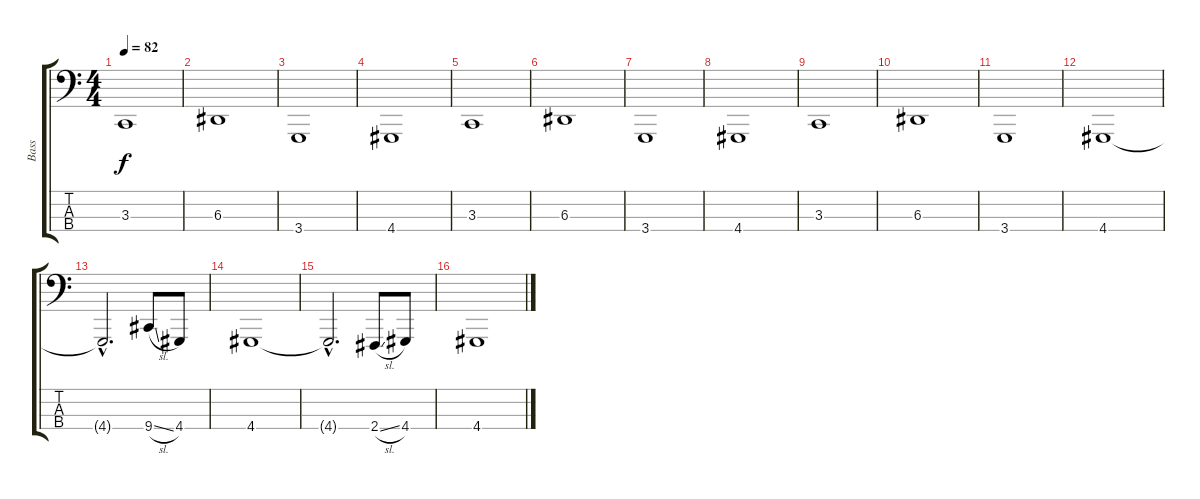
\track ("Bass" "Bass") {instrument synthvoice}
\staff {score tabs}
\tuning (G2 D2 A1 E1) {hide}
\ts (4 4)
\tempo 82
\clef f4
\ks c
3.3.1{dy f} |
6.3.1 |
3.4.1 |
4.4.1 |
3.3.1 |
6.3.1 |
3.4.1 |
4.4.1 |
3.3.1 |
6.3.1 |
3.4.1 |
4.4.1 |
4.4{hac t}.2{d} 9.4{sl}.8 4.4.8 |
4.4.1 |
4.4{hac t}.2{d} 2.4{sl}.8 4.4.8 |
4.4.1
